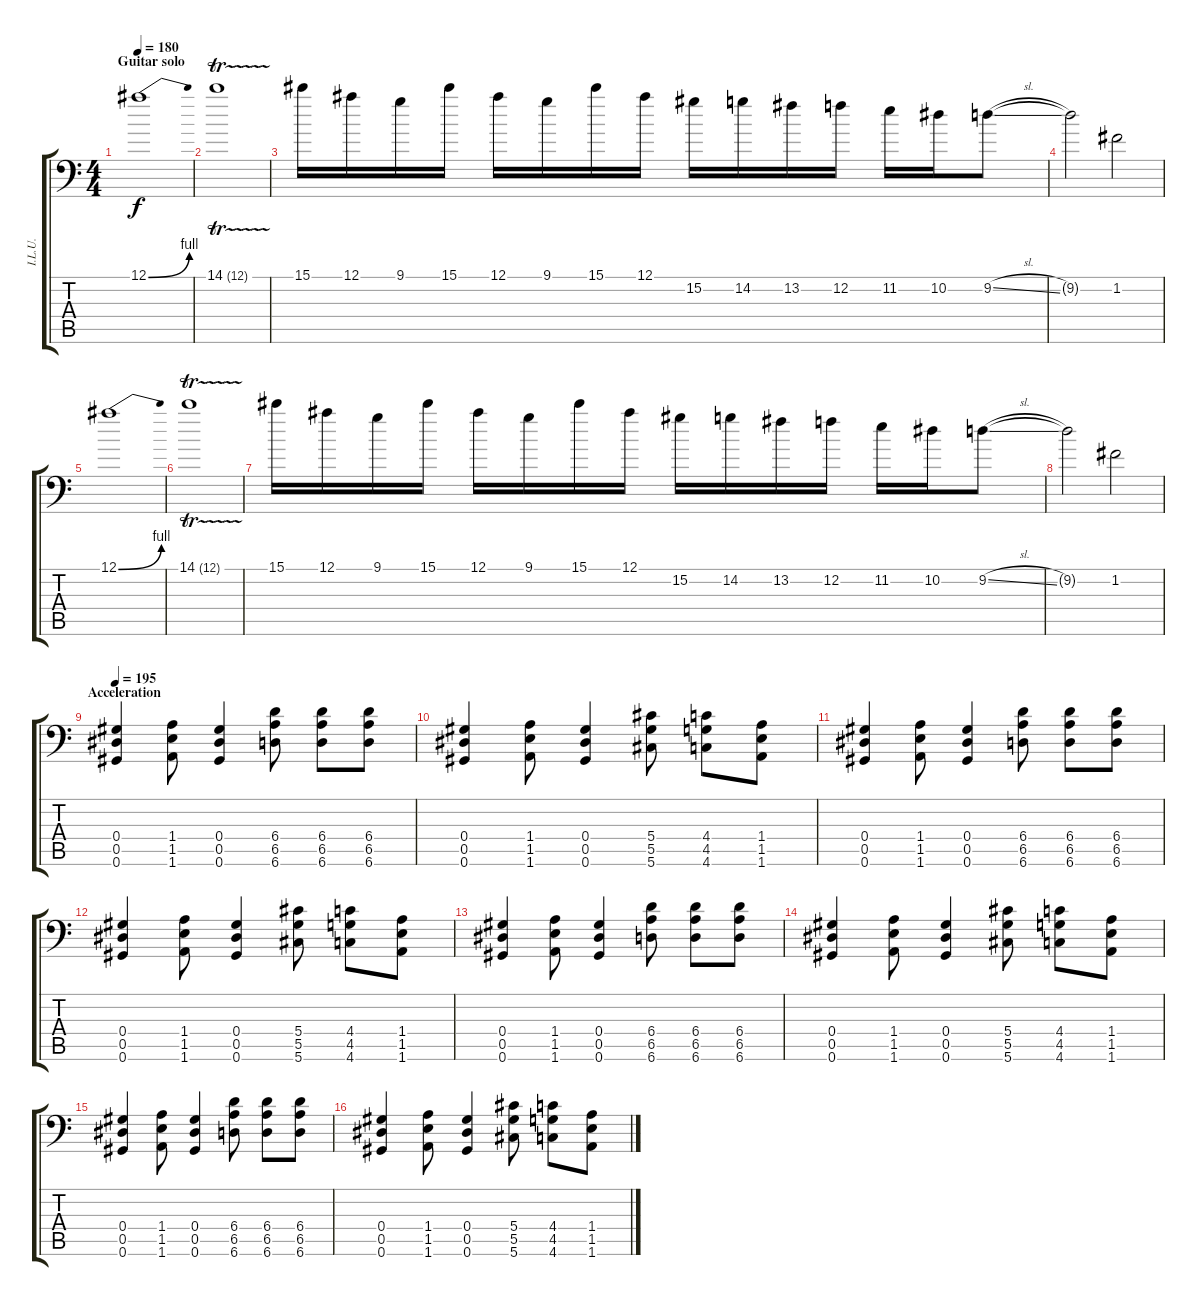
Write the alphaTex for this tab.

\track ("I.L.U." "I.L.U.") {instrument distortionguitar}
\staff {score tabs}
\tuning (Bb3 F3 Db3 Ab2 Eb2 Ab1) {hide}
\ts (4 4)
\section ("" "Guitar solo")
\tempo 180
\clef f4
\ks c
12.1{be (bend 0 0 60 4)}.1{dy f} |
14.1{tr (12 16)}.1 |
15.1.16 12.1.16 9.1.16 15.1.16 12.1.16 9.1.16 15.1.16 12.1.16 15.2.16 14.2.16 13.2.16 12.2.16 11.2.16 10.2.16 9.2{sl}.8 |
9.2{t}.2 1.2.2 |
12.1{be (bend 0 0 60 4)}.1 |
14.1{tr (12 16)}.1 |
15.1.16 12.1.16 9.1.16 15.1.16 12.1.16 9.1.16 15.1.16 12.1.16 15.2.16 14.2.16 13.2.16 12.2.16 11.2.16 10.2.16 9.2{sl}.8 |
9.2{t}.2 1.2.2 |
\section ("" "Acceleration")
\tempo 195
(0.4 0.5 0.6).4 (1.4 1.5 1.6).8 (0.4 0.5 0.6).4 (6.4 6.5 6.6).8 (6.4 6.5 6.6).8 (6.4 6.5 6.6).8 |
(0.4 0.5 0.6).4 (1.4 1.5 1.6).8 (0.4 0.5 0.6).4 (5.4 5.5 5.6).8 (4.4 4.5 4.6).8 (1.4 1.5 1.6).8 |
(0.4 0.5 0.6).4 (1.4 1.5 1.6).8 (0.4 0.5 0.6).4 (6.4 6.5 6.6).8 (6.4 6.5 6.6).8 (6.4 6.5 6.6).8 |
(0.4 0.5 0.6).4 (1.4 1.5 1.6).8 (0.4 0.5 0.6).4 (5.4 5.5 5.6).8 (4.4 4.5 4.6).8 (1.4 1.5 1.6).8 |
(0.4 0.5 0.6).4 (1.4 1.5 1.6).8 (0.4 0.5 0.6).4 (6.4 6.5 6.6).8 (6.4 6.5 6.6).8 (6.4 6.5 6.6).8 |
(0.4 0.5 0.6).4 (1.4 1.5 1.6).8 (0.4 0.5 0.6).4 (5.4 5.5 5.6).8 (4.4 4.5 4.6).8 (1.4 1.5 1.6).8 |
(0.4 0.5 0.6).4 (1.4 1.5 1.6).8 (0.4 0.5 0.6).4 (6.4 6.5 6.6).8 (6.4 6.5 6.6).8 (6.4 6.5 6.6).8 |
(0.4 0.5 0.6).4 (1.4 1.5 1.6).8 (0.4 0.5 0.6).4 (5.4 5.5 5.6).8 (4.4 4.5 4.6).8 (1.4 1.5 1.6).8
